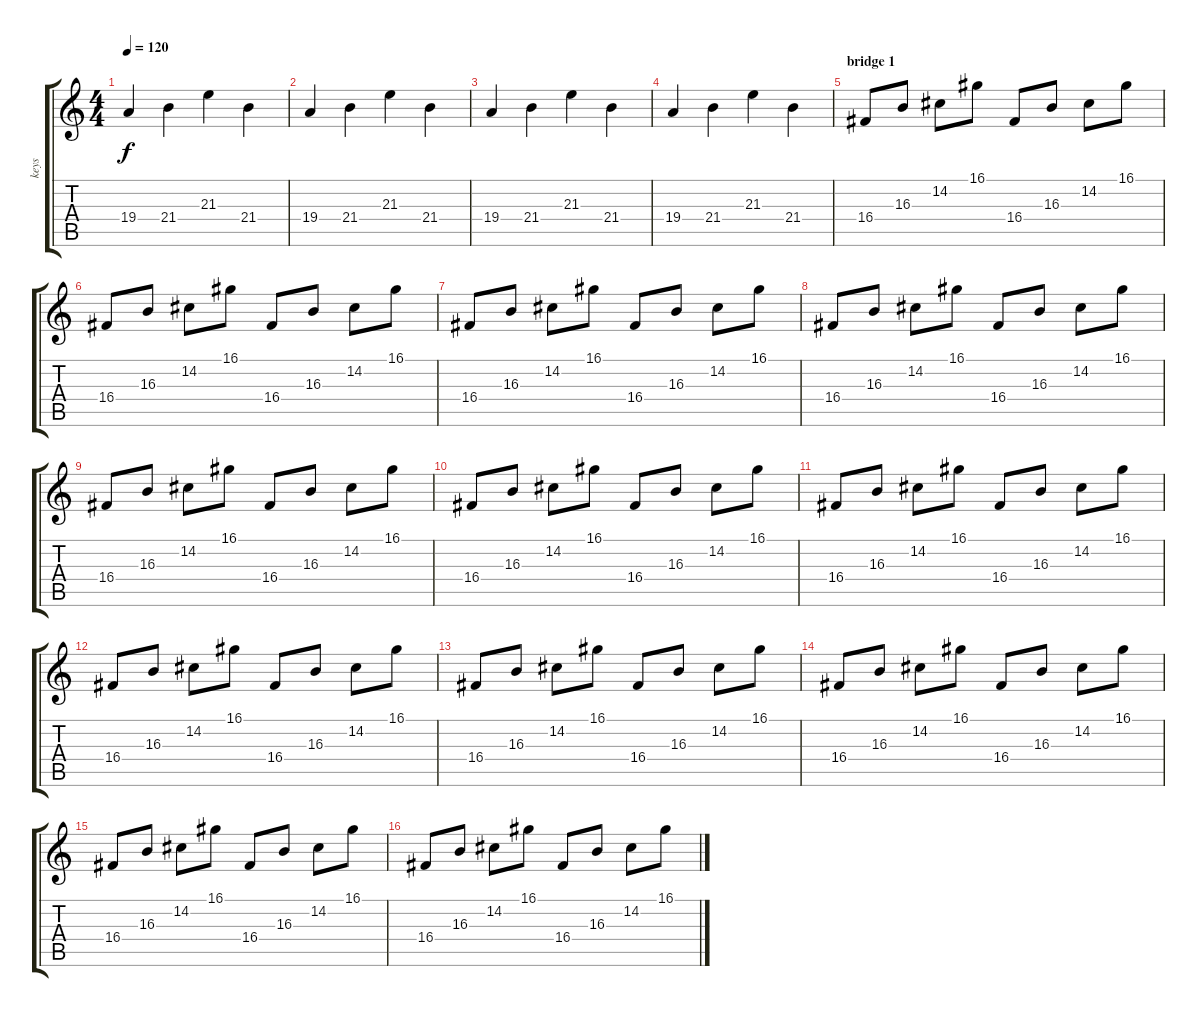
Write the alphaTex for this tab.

\track ("keys" "keys") {instrument acousticgrandpiano}
\staff {score tabs}
\tuning (E4 B3 G3 D3 A2 E2) {hide}
\ts (4 4)
\tempo 120
\clef g2
\ks c
19.4.4{dy f} 21.4.4 21.3.4 21.4.4 |
19.4.4 21.4.4 21.3.4 21.4.4 |
19.4.4 21.4.4 21.3.4 21.4.4 |
19.4.4 21.4.4 21.3.4 21.4.4 |
\section ("" "bridge 1")
16.4.8 16.3.8 14.2.8 16.1.8 16.4.8 16.3.8 14.2.8 16.1.8 |
16.4.8 16.3.8 14.2.8 16.1.8 16.4.8 16.3.8 14.2.8 16.1.8 |
16.4.8 16.3.8 14.2.8 16.1.8 16.4.8 16.3.8 14.2.8 16.1.8 |
16.4.8 16.3.8 14.2.8 16.1.8 16.4.8 16.3.8 14.2.8 16.1.8 |
16.4.8 16.3.8 14.2.8 16.1.8 16.4.8 16.3.8 14.2.8 16.1.8 |
16.4.8 16.3.8 14.2.8 16.1.8 16.4.8 16.3.8 14.2.8 16.1.8 |
16.4.8 16.3.8 14.2.8 16.1.8 16.4.8 16.3.8 14.2.8 16.1.8 |
16.4.8 16.3.8 14.2.8 16.1.8 16.4.8 16.3.8 14.2.8 16.1.8 |
16.4.8 16.3.8 14.2.8 16.1.8 16.4.8 16.3.8 14.2.8 16.1.8 |
16.4.8 16.3.8 14.2.8 16.1.8 16.4.8 16.3.8 14.2.8 16.1.8 |
16.4.8 16.3.8 14.2.8 16.1.8 16.4.8 16.3.8 14.2.8 16.1.8 |
16.4.8 16.3.8 14.2.8 16.1.8 16.4.8 16.3.8 14.2.8 16.1.8
